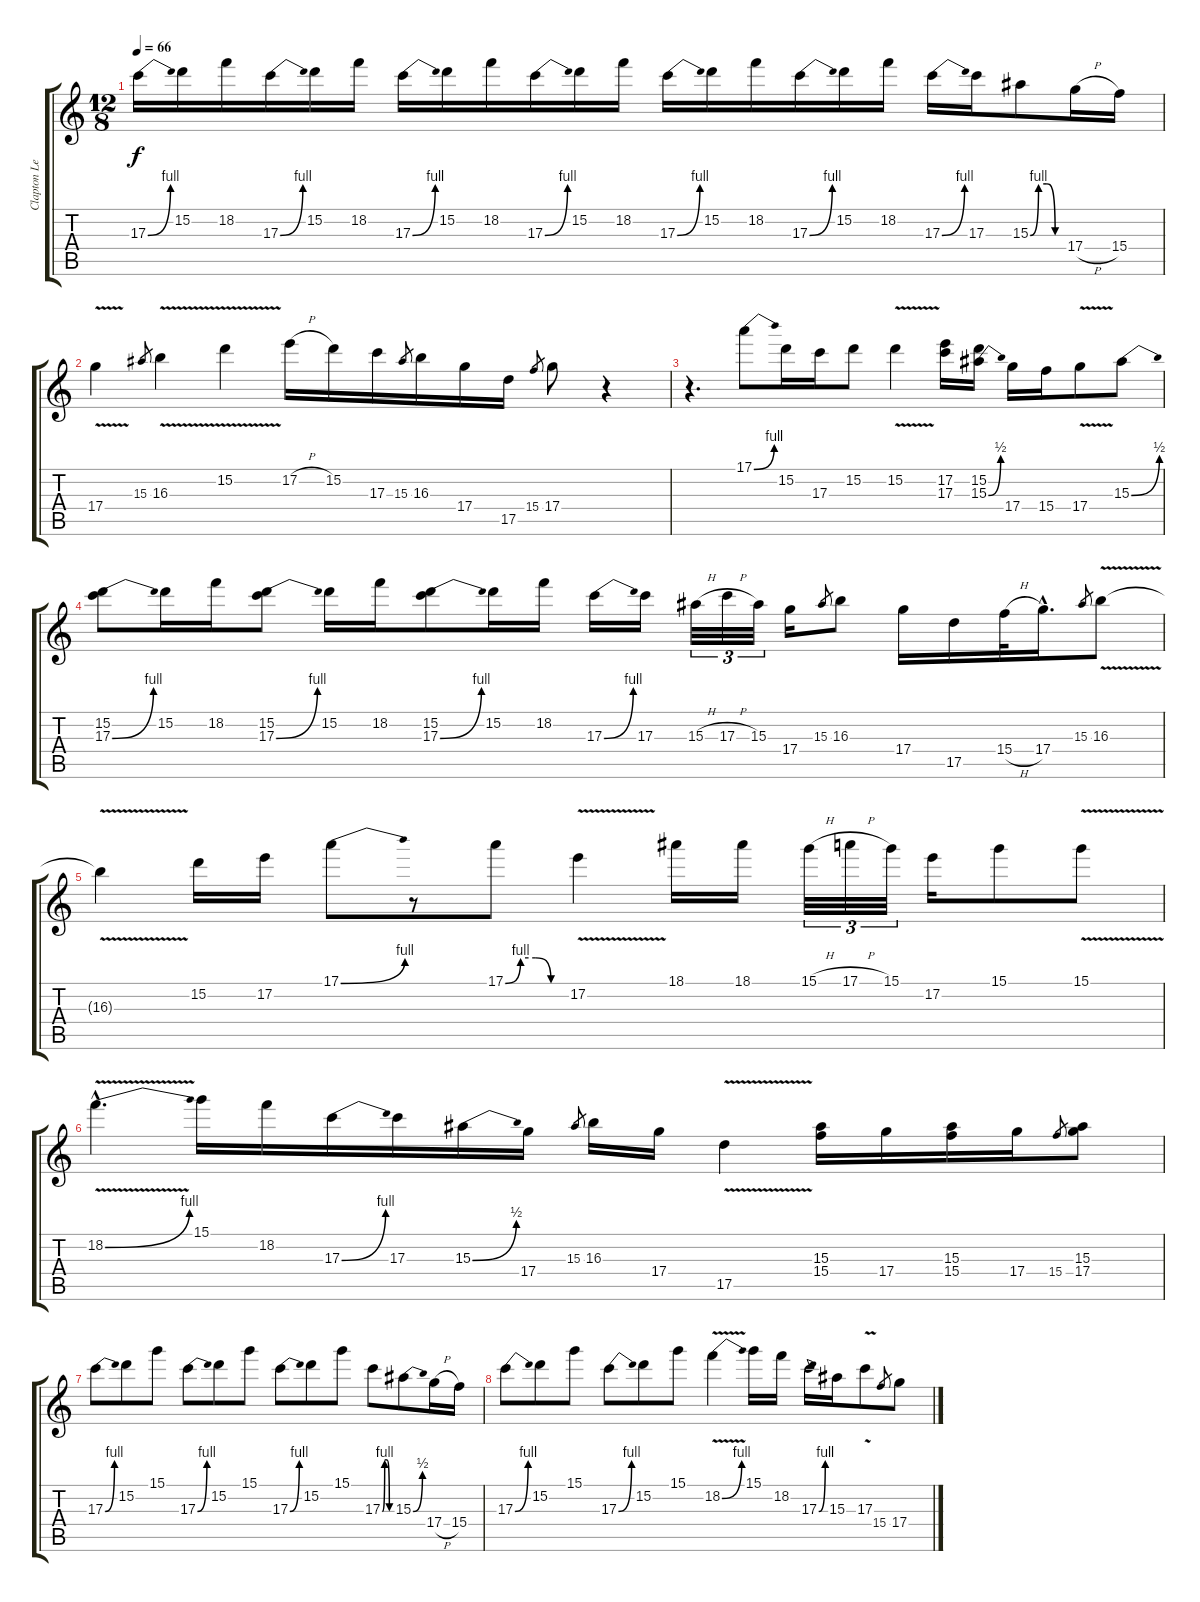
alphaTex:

\track ("Clapton Lead" "Clapton Le") {instrument overdrivenguitar}
\staff {score tabs}
\tuning (E4 B3 G3 D3 A2 E2) {hide}
\ts (12 8)
\tempo 66
\clef g2
\ks c
17.3{be (bend 0 0 60 4)}.16{dy f} 15.2.16 18.2.16 17.3{be (bend 0 0 60 4)}.16 15.2.16 18.2.16 17.3{be (bend 0 0 60 4)}.16 15.2.16 18.2.16 17.3{be (bend 0 0 60 4)}.16 15.2.16 18.2.16 17.3{be (bend 0 0 60 4)}.16 15.2.16 18.2.16 17.3{be (bend 0 0 60 4)}.16 15.2.16 18.2.16 17.3{be (bend 0 0 60 4)}.16 17.3.16 15.3{be (custom 0 0 15 4 30 4 45 0 60 0)}.8 17.4{h}.16 15.4.16 |
17.4{v}.4 15.3.8{gr} 16.3{v}.4 15.2{v}.4 17.2{h}.16 15.2.16 17.3.16 15.3.8{gr} 16.3.16 17.4.16 17.5.16 15.4.8{gr} 17.4.8 r.4 |
r.4{d} 17.1{be (bend 0 0 60 4)}.8 15.2.16 17.3.16 15.2.8 15.2{v}.4 (17.2 17.3).16 (15.2 15.3{be (bend 0 0 60 2)}).16 17.4.16 15.4.16 17.4{v}.8 15.3{be (bend 0 0 60 2)}.8 |
(15.2 17.3{be (bend 0 0 60 4)}).8 15.2.16 18.2.16 (15.2 17.3{be (bend 0 0 60 4)}).8 15.2.16 18.2.16 (15.2 17.3{be (bend 0 0 60 4)}).8 15.2.16 18.2.16 17.3{be (bend 0 0 60 4)}.16 17.3.16 15.3{h}.32{tu (3 2)} 17.3{h}.32{tu (3 2)} 15.3.32{tu (3 2)} 17.4.16 15.3.8{gr} 16.3.8 17.4.16 17.5.16 15.4{h}.32 17.4{hac}.16{d} 15.3.8{gr} 16.3{v}.8 |
16.3{t}.4 15.2.16 17.2.16 17.1{be (bend 0 0 60 4)}.8 r.8 17.1{be (custom 0 0 15 4 30 4 45 0 60 0)}.8 17.2{v}.4 18.1.16 18.1.16 15.1{h}.32{tu (3 2)} 17.1{h}.32{tu (3 2)} 15.1.32{tu (3 2)} 17.2.16 15.1.8 15.1{v}.8 |
18.2{be (bend 0 0 60 4) v hac}.4{d} 15.1.16 18.2.16 17.3{be (bend 0 0 60 4)}.16 17.3.16 15.3{be (bend 0 0 60 2)}.16 17.4.16 15.3.8{gr} 16.3.16 17.4.16 17.5{v}.4 (15.3 15.4).16 17.4.16 (15.3 15.4).16 17.4.16 15.4.8{gr} (15.3 17.4).8 |
17.3{be (bend 0 0 60 4)}.8 15.2.8 15.1.8 17.3{be (bend 0 0 60 4)}.8 15.2.8 15.1.8 17.3{be (bend 0 0 60 4)}.8 15.2.8 15.1.8 17.3{be (custom 0 0 15 4 30 4 45 0 60 0)}.8 15.3{be (bend 0 0 60 2)}.8 17.4{h}.16 15.4.16 |
17.3{be (bend 0 0 60 4)}.8 15.2.8 15.1.8 17.3{be (bend 0 0 60 4)}.8 15.2.8 15.1.8 18.2{be (bend 0 0 60 4) v}.4 15.1.16 18.2.16 17.3{be (bend 0 0 60 4)}.16 15.3.16 17.3{v}.8 15.4.8{gr} 17.4.8
